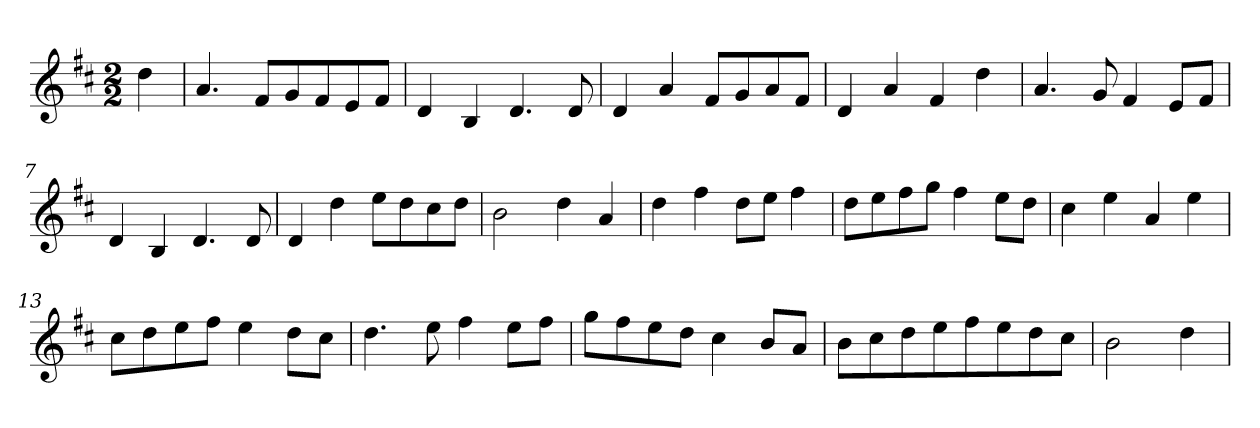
**kern
*part1
*staff1
*clefG2
*k[f#c#]
*D:
*M2/2
=1
4dd\
=2
4.a/
8f#/L
8g/
8f#/
8e/
8f#/J
=3
4d/
4B/
4.d/
8d/
=4
4d/
4a/
8f#/L
8g/
8a/
8f#/J
=5
4d/
4a/
4f#/
4dd\
=6
4.a/
8g/
4f#/
8e/L
8f#/J
=7
4d/
4B/
4.d/
8d/
=8
4d/
4dd\
8ee\L
8dd\
8cc#\
8dd\J
!!LO:LB:g=z
=9
2b\
4dd\
4a/
=10
4dd\
4ff#\
8dd\L
8ee\J
4ff#\
=11
8dd\L
8ee\
8ff#\
8gg\J
4ff#\
8ee\L
8dd\J
=12
4cc#\
4ee\
4a/
4ee\
=13
8cc#\L
8dd\
8ee\
8ff#\J
4ee\
8dd\L
8cc#\J
=14
4.dd\
8ee\
4ff#\
8ee\L
8ff#\J
=15
8gg\L
8ff#\
8ee\
8dd\J
4cc#\
8b/L
8a/J
!!LO:LB:g=z
=16
8b\L
8cc#\
8dd\
8ee\
8ff#\
8ee\
8dd\
8cc#\J
=17
2b\
4dd\
=
*-
